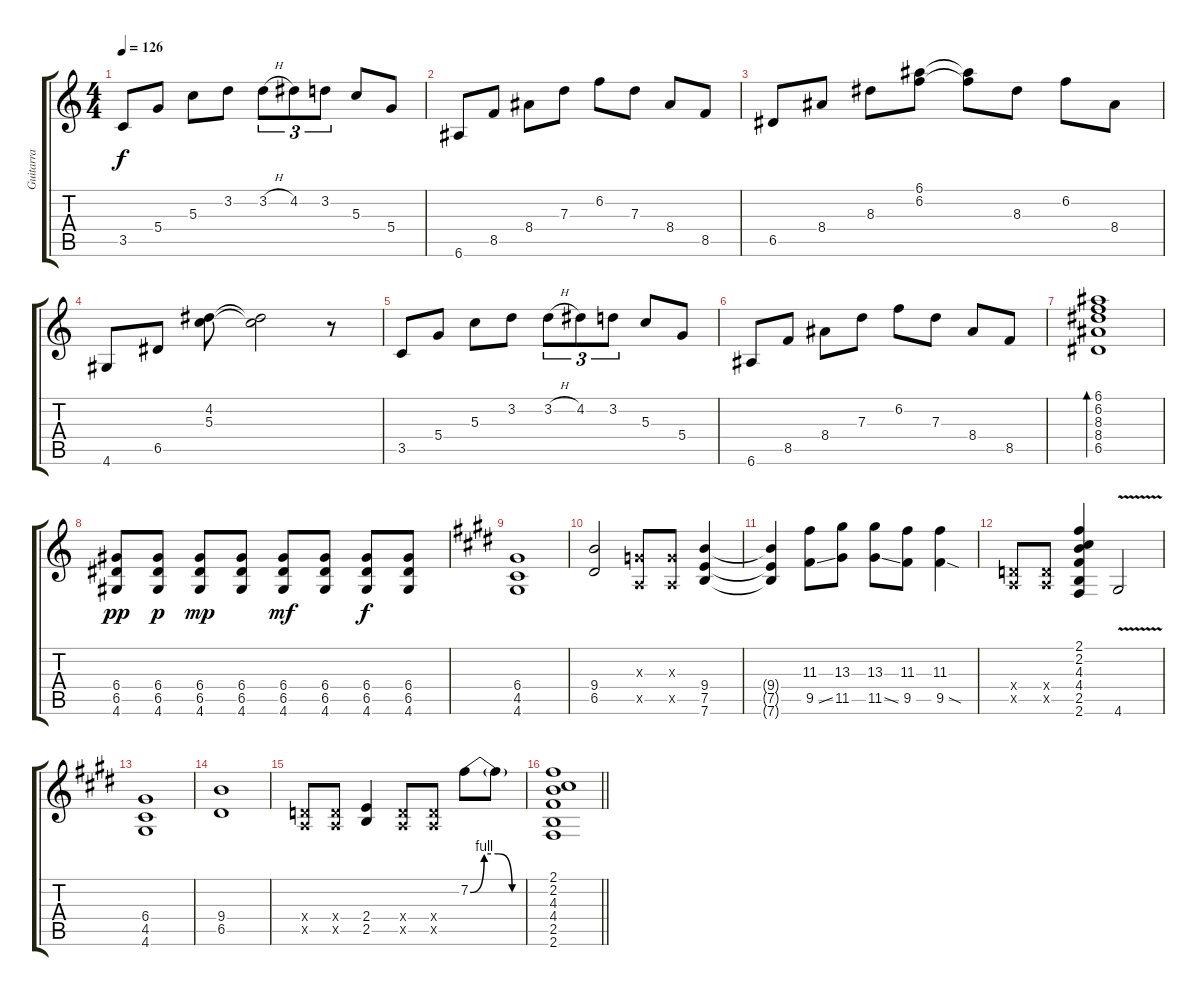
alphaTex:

\track ("Guitarra" "Guitarra") {instrument acousticguitarnylon}
\staff {score tabs}
\tuning (E4 B3 G3 D3 A2 E2) {hide}
\ts (4 4)
\tempo 126
\clef g2
\ks c
3.5.8{dy f} 5.4.8 5.3.8 3.2.8 3.2{h}.8{tu (3 2)} 4.2.8{tu (3 2)} 3.2.8{tu (3 2)} 5.3.8 5.4.8 |
6.6.8 8.5.8 8.4.8 7.3.8 6.2.8 7.3.8 8.4.8 8.5.8 |
6.5.8 8.4.8 8.3.8 (6.1 6.2).8 (6.1{t} 6.2{t}).8 8.3.8 6.2.8 8.4.8 |
4.6.8 6.5.8 (4.2 5.3).8 (4.2{t} 5.3{t}).2 r.8 |
3.5.8 5.4.8 5.3.8 3.2.8 3.2{h}.8{tu (3 2)} 4.2.8{tu (3 2)} 3.2.8{tu (3 2)} 5.3.8 5.4.8 |
6.6.8 8.5.8 8.4.8 7.3.8 6.2.8 7.3.8 8.4.8 8.5.8 |
(6.1 6.2 8.3 8.4 6.5).1{bd 240} |
(6.4 6.5 4.6).8{dy pp instrument distortionguitar} (6.4 6.5 4.6).8{dy p} (6.4 6.5 4.6).8{dy mp} (6.4 6.5 4.6).8 (6.4 6.5 4.6).8{dy mf} (6.4 6.5 4.6).8 (6.4 6.5 4.6).8{dy f} (6.4 6.5 4.6).8 |
\ks e
(6.4 4.5 4.6).1 |
(9.4 6.5).2 (0.3{x} 0.5{x}).8 (0.3{x} 0.5{x}).8 (9.4 7.5 7.6).4 |
(9.4{t} 7.5{t} 7.6{t}).4 (11.3 9.5{ss}).8 (13.3 11.5).8 (13.3 11.5{ss}).8 (11.3 9.5).8 (11.3 9.5{sod}).4 |
(0.4{x} 0.5{x}).8 (0.4{x} 0.5{x}).8 (2.1 2.2 4.3 4.4 2.5 2.6).4 4.6{v}.2 |
(6.4 4.5 4.6).1 |
(9.4 6.5).1 |
(0.4{x} 0.5{x}).8 (0.4{x} 0.5{x}).8 (2.4 2.5).4 (0.4{x} 0.5{x}).8 (0.4{x} 0.5{x}).8 7.2{be (custom 0 0 15 4 30 4 45 0 60 0)}.8 7.2{t}.8 |
\barLineRight lightlight
(2.1 2.2 4.3 4.4 2.5 2.6).1
